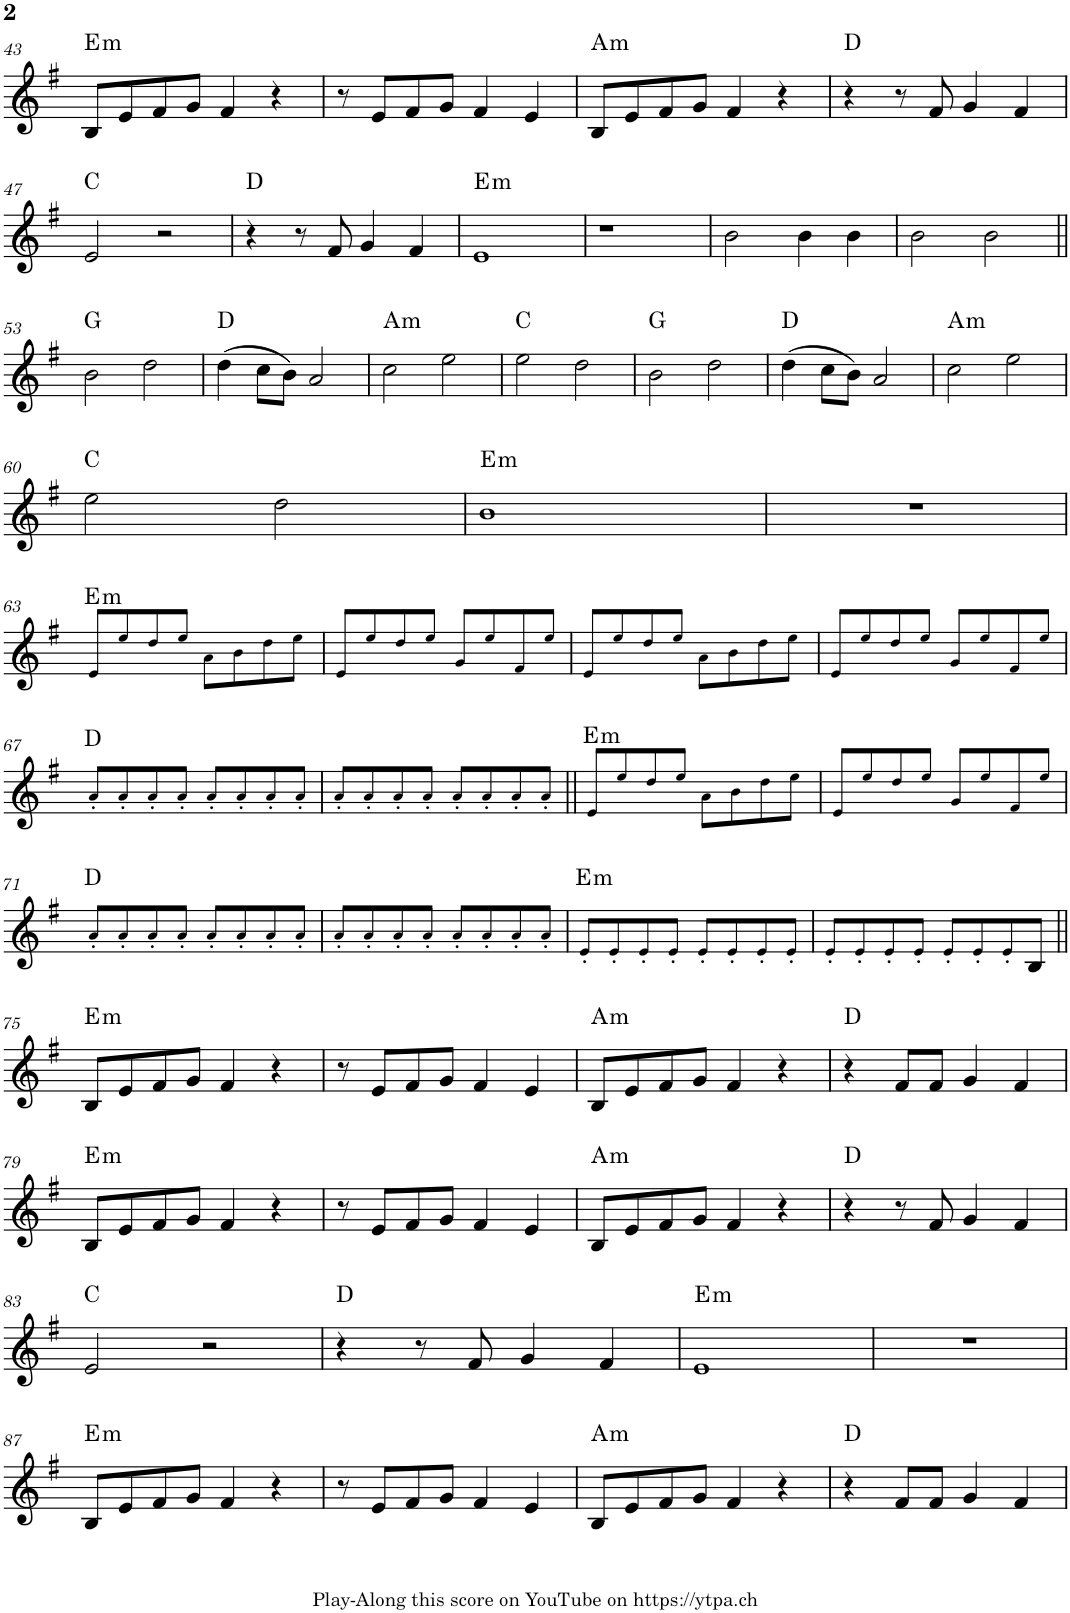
**kern	**harte
*part1	*part1
*staff1	*
*I"Piano	*
*I'Pno.	*
!!LO:PB:g=z
*clefG2	*
*k[f#]	*
*M4/4	*
=43	=43
!	!LO:H:kt=m
8B/L	E:min
8e/	.
8f#/	.
8g/J	.
4f#/	.
4r	.
=44	=44
8r	.
8e/L	.
8f#/	.
8g/J	.
4f#/	.
4e/	.
=45	=45
!	!LO:H:kt=m
8B/L	A:min
8e/	.
8f#/	.
8g/J	.
4f#/	.
4r	.
=46	=46
4r	D:maj
8r	.
8f#/	.
4g/	.
4f#/	.
!!LO:LB:g=z
=47	=47
2e/	C:maj
2r	.
=48	=48
4r	D:maj
8r	.
8f#/	.
4g/	.
4f#/	.
=49	=49
!	!LO:H:kt=m
1e	E:min
=50	=50
1r	.
=51	=51
2b\	.
4b\	.
4b\	.
=52	=52
2b\	.
2b\	.
!!LO:LB:g=z
=53||	=53||
2b\	G:maj
2dd\	.
=54	=54
(4dd\	D:maj
8cc\L	.
8b\J)	.
2a/	.
=55	=55
!	!LO:H:kt=m
2cc\	A:min
2ee\	.
=56	=56
2ee\	C:maj
2dd\	.
=57	=57
2b\	G:maj
2dd\	.
=58	=58
(4dd\	D:maj
8cc\L	.
8b\J)	.
2a/	.
=59	=59
!	!LO:H:kt=m
2cc\	A:min
2ee\	.
!!LO:LB:g=z
=60	=60
2ee\	C:maj
2dd\	.
=61	=61
!	!LO:H:kt=m
1b	E:min
=62	=62
1r	.
!!LO:LB:g=z
=63	=63
!	!LO:H:kt=m
8e!/L	E:min
8ee!/	.
8dd!/	.
8ee!/J	.
8a!\L	.
8b!\	.
8dd!\	.
8ee!\J	.
=64	=64
8e!/L	.
8ee!/	.
8dd!/	.
8ee!/J	.
8g!/L	.
8ee!/	.
8f#!/	.
8ee!/J	.
=65	=65
8e!/L	.
8ee!/	.
8dd!/	.
8ee!/J	.
8a!\L	.
8b!\	.
8dd!\	.
8ee!\J	.
=66	=66
8e!/L	.
8ee!/	.
8dd!/	.
8ee!/J	.
8g!/L	.
8ee!/	.
8f#!/	.
8ee!/J	.
!!LO:LB:g=z
=67	=67
8a'!/L	D:maj
8a'!/	.
8a'!/	.
8a'!/J	.
8a'!/L	.
8a'!/	.
8a'!/	.
8a'!/J	.
=68	=68
8a'!/L	.
8a'!/	.
8a'!/	.
8a'!/J	.
8a'!/L	.
8a'!/	.
8a'!/	.
8a'!/J	.
=69||	=69||
!	!LO:H:kt=m
8e!/L	E:min
8ee!/	.
8dd!/	.
8ee!/J	.
8a!\L	.
8b!\	.
8dd!\	.
8ee!\J	.
=70	=70
8e!/L	.
8ee!/	.
8dd!/	.
8ee!/J	.
8g!/L	.
8ee!/	.
8f#!/	.
8ee!/J	.
!!LO:LB:g=z
=71	=71
8a'!/L	D:maj
8a'!/	.
8a'!/	.
8a'!/J	.
8a'!/L	.
8a'!/	.
8a'!/	.
8a'!/J	.
=72	=72
8a'!/L	.
8a'!/	.
8a'!/	.
8a'!/J	.
8a'!/L	.
8a'!/	.
8a'!/	.
8a'!/J	.
=73	=73
!	!LO:H:kt=m
8e'!/L	E:min
8e'!/	.
8e'!/	.
8e'!/J	.
8e'!/L	.
8e'!/	.
8e'!/	.
8e'!/J	.
=74	=74
8e'!/L	.
8e'!/	.
8e'!/	.
8e'!/J	.
8e'!/L	.
8e'!/	.
8e'!/	.
8B/J	.
!!LO:LB:g=z
=75||	=75||
!	!LO:H:kt=m
8B/L	E:min
8e/	.
8f#/	.
8g/J	.
4f#/	.
4r	.
=76	=76
8r	.
8e/L	.
8f#/	.
8g/J	.
4f#/	.
4e/	.
=77	=77
!	!LO:H:kt=m
8B/L	A:min
8e/	.
8f#/	.
8g/J	.
4f#/	.
4r	.
=78	=78
4r	D:maj
8f#/L	.
8f#/J	.
4g/	.
4f#/	.
!!LO:LB:g=z
=79	=79
!	!LO:H:kt=m
8B/L	E:min
8e/	.
8f#/	.
8g/J	.
4f#/	.
4r	.
=80	=80
8r	.
8e/L	.
8f#/	.
8g/J	.
4f#/	.
4e/	.
=81	=81
!	!LO:H:kt=m
8B/L	A:min
8e/	.
8f#/	.
8g/J	.
4f#/	.
4r	.
=82	=82
4r	D:maj
8r	.
8f#/	.
4g/	.
4f#/	.
!!LO:LB:g=z
=83	=83
2e/	C:maj
2r	.
=84	=84
4r	D:maj
8r	.
8f#/	.
4g/	.
4f#/	.
=85	=85
!	!LO:H:kt=m
1e	E:min
=86	=86
1r	.
!!LO:LB:g=z
=87	=87
!	!LO:H:kt=m
8B/L	E:min
8e/	.
8f#/	.
8g/J	.
4f#/	.
4r	.
=88	=88
8r	.
8e/L	.
8f#/	.
8g/J	.
4f#/	.
4e/	.
=89	=89
!	!LO:H:kt=m
8B/L	A:min
8e/	.
8f#/	.
8g/J	.
4f#/	.
4r	.
=90	=90
4r	D:maj
8f#/L	.
8f#/J	.
4g/	.
4f#/	.
=	=
*-	*-
